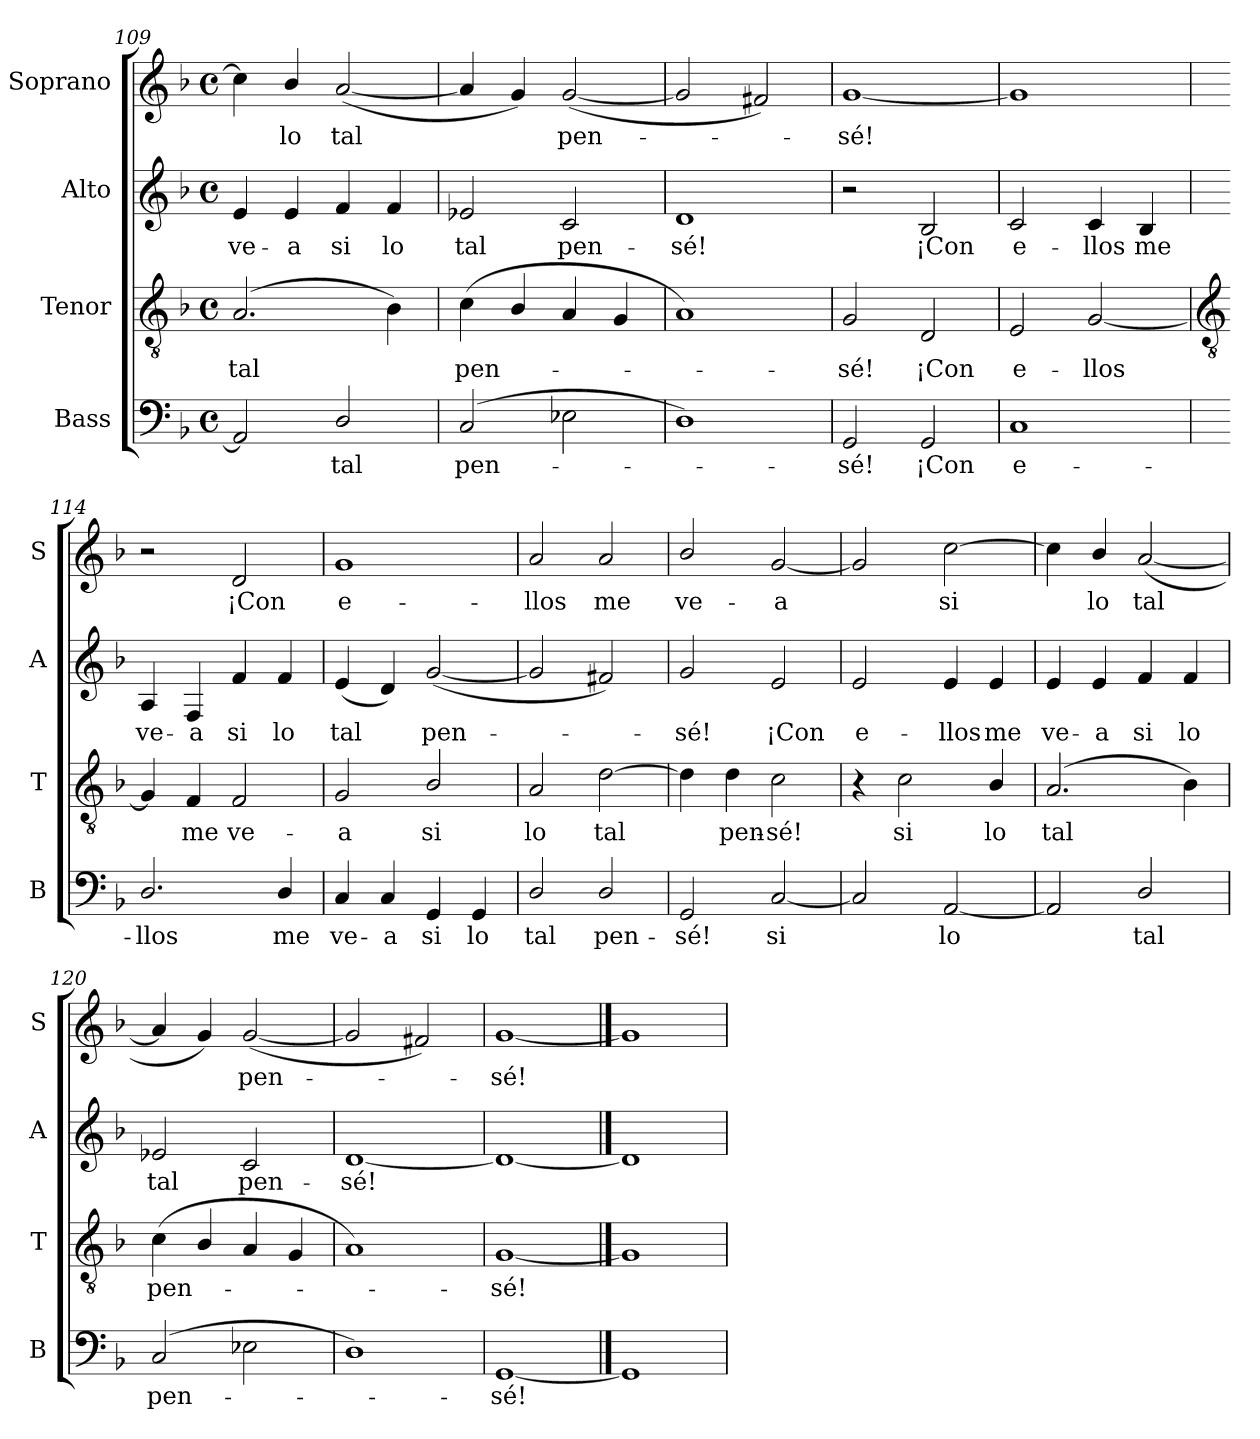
**kern	**text	**kern	**text	**kern	**text	**kern	**text
*part4	*part4	*part3	*part3	*part2	*part2	*part1	*part1
*staff4	*staff4	*staff3	*staff3	*staff2	*staff2	*staff1	*staff1
*I"Bass	*	*I"Tenor	*	*I"Alto	*	*I"Soprano	*
*I'B	*	*I'T	*	*I'A	*	*I'S	*
*clefF4	*	*clefGv2	*	*clefG2	*	*clefG2	*
*k[b-]	*	*k[b-]	*	*k[b-]	*	*k[b-]	*
*F:	*	*F:	*	*F:	*	*F:	*
*M4/4	*	*M4/4	*	*M4/4	*	*M4/4	*
*met(c)	*	*met(c)	*	*met(c)	*	*met(c)	*
=109	=109	=109	=109	=109	=109	=109	=109
!	!	!	!LO:LY:b	!	!LO:LY:b	!	!
2AA]	.	(<2.A	tal	4e	ve-	4cc]	.
!	!	!	!	!	!LO:LY:b	!	!LO:LY:b
.	.	.	.	4e	-a	4b-/	lo
!	!LO:LY:b	!	!	!	!LO:LY:b	!	!LO:LY:b
2D/	tal	.	.	4f	si	(<[2a	tal
!	!	!	!	!	!LO:LY:b	!	!
.	.	4B-)	.	4f	lo	.	.
=110	=110	=110	=110	=110	=110	=110	=110
!	!LO:LY:b	!	!LO:LY:b	!	!LO:LY:b	!	!
(>2C	pen-	(<4c	pen-	2e-X	tal	4a]	.
.	.	4B-/	.	.	.	4g)	.
!	!	!	!	!	!LO:LY:b	!	!LO:LY:b
2E-X	.	4A	.	2c	pen-	(<[2g	pen-
.	.	4G	.	.	.	.	.
=111	=111	=111	=111	=111	=111	=111	=111
!	!	!	!	!	!LO:LY:b	!	!
1D)	.	1A)	.	1d	-sé!	2g]	.
.	.	.	.	.	.	2f#X)	.
=112	=112	=112	=112	=112	=112	=112	=112
!	!LO:LY:b	!	!LO:LY:b	!	!	!	!LO:LY:b
2GG	sé!	2G	sé!	2r	.	[1g	sé!
!	!LO:LY:b	!	!LO:LY:b	!	!LO:LY:b	!	!
2GG	¡Con	2D	¡Con	2B-	¡Con	.	.
=113	=113	=113	=113	=113	=113	=113	=113
!	!LO:LY:b	!	!LO:LY:b	!	!LO:LY:b	!	!
1C	e-	2E	e-	2c	e-	1g]	.
!	!	!	!LO:LY:b	!	!LO:LY:b	!	!
.	.	[2G	-llos	4c	-llos	.	.
!	!	!	!	!	!LO:LY:b	!	!
.	.	.	.	4B-	me	.	.
!!LO:LB:g=z
=114	=114	=114	=114	=114	=114	=114	=114
*	*	*clefGv2	*	*	*	*	*
!	!LO:LY:b	!	!	!	!LO:LY:b	!	!
2.D/	-llos	4G]	.	4A	ve-	2r	.
!	!	!	!LO:LY:b	!	!LO:LY:b	!	!
.	.	4F	me	4F	-a	.	.
!	!	!	!LO:LY:b	!	!LO:LY:b	!	!LO:LY:b
.	.	2F	ve-	4f	si	2d	¡Con
!	!LO:LY:b	!	!	!	!LO:LY:b	!	!
4D/	me	.	.	4f	lo	.	.
=115	=115	=115	=115	=115	=115	=115	=115
!	!LO:LY:b	!	!LO:LY:b	!	!LO:LY:b	!	!LO:LY:b
4C	ve-	2G	-a	(<4e	tal	1g	e-
!	!LO:LY:b	!	!	!	!	!	!
4C	-a	.	.	4d)	.	.	.
!	!LO:LY:b	!	!LO:LY:b	!	!LO:LY:b	!	!
4GG	si	2B-/	si	(<[2g	pen-	.	.
!	!LO:LY:b	!	!	!	!	!	!
4GG	lo	.	.	.	.	.	.
=116	=116	=116	=116	=116	=116	=116	=116
!	!LO:LY:b	!	!LO:LY:b	!	!	!	!LO:LY:b
2D/	tal	2A	lo	2g]	.	2a	-llos
!	!LO:LY:b	!	!LO:LY:b	!	!	!	!LO:LY:b
2D/	pen-	[2d	tal	2f#X)	.	2a	me
=117	=117	=117	=117	=117	=117	=117	=117
!	!LO:LY:b	!	!	!	!LO:LY:b	!	!LO:LY:b
2GG	-sé!	4d]	.	2g	sé!	2b-/	ve-
!	!	!	!LO:LY:b	!	!	!	!
.	.	4d	pen-	.	.	.	.
!	!LO:LY:b	!	!LO:LY:b	!	!LO:LY:b	!	!LO:LY:b
[2C	si	2c	-sé!	2e	¡Con	[2g	-a
=118	=118	=118	=118	=118	=118	=118	=118
!	!	!	!	!	!LO:LY:b	!	!
2C]	.	4r	.	2e	e-	2g]	.
!	!	!	!LO:LY:b	!	!	!	!
.	.	2c	si	.	.	.	.
!	!LO:LY:b	!	!	!	!LO:LY:b	!	!LO:LY:b
[2AA	lo	.	.	4e	-llos	[2cc	si
!	!	!	!LO:LY:b	!	!LO:LY:b	!	!
.	.	4B-/	lo	4e	me	.	.
=119	=119	=119	=119	=119	=119	=119	=119
!	!	!	!LO:LY:b	!	!LO:LY:b	!	!
2AA]	.	(<2.A	tal	4e	ve-	4cc]	.
!	!	!	!	!	!LO:LY:b	!	!LO:LY:b
.	.	.	.	4e	-a	4b-/	lo
!	!LO:LY:b	!	!	!	!LO:LY:b	!	!LO:LY:b
2D/	tal	.	.	4f	si	(<[2a	tal
!	!	!	!	!	!LO:LY:b	!	!
.	.	4B-)	.	4f	lo	.	.
=120	=120	=120	=120	=120	=120	=120	=120
!	!LO:LY:b	!	!LO:LY:b	!	!LO:LY:b	!	!
(>2C	pen-	(<4c	pen-	2e-X	tal	4a]	.
.	.	4B-/	.	.	.	4g)	.
!	!	!	!	!	!LO:LY:b	!	!LO:LY:b
2E-X	.	4A	.	2c	pen-	(<[2g	pen-
.	.	4G	.	.	.	.	.
=121	=121	=121	=121	=121	=121	=121	=121
!	!	!	!	!	!LO:LY:b	!	!
1D)	.	1A)	.	[1d	-sé!	2g]	.
.	.	.	.	.	.	2f#X)	.
=122	=122	=122	=122	=122	=122	=122	=122
!	!LO:LY:b	!	!LO:LY:b	!	!	!	!LO:LY:b
[1GG	sé!	[1G	sé!	1d_	.	[1g	sé!
==123	==123	==123	==123	==123	==123	==123	==123
1GG]	.	1G]	.	1d]	.	1g]	.
=	=	=	=	=	=	=	=
*-	*-	*-	*-	*-	*-	*-	*-
